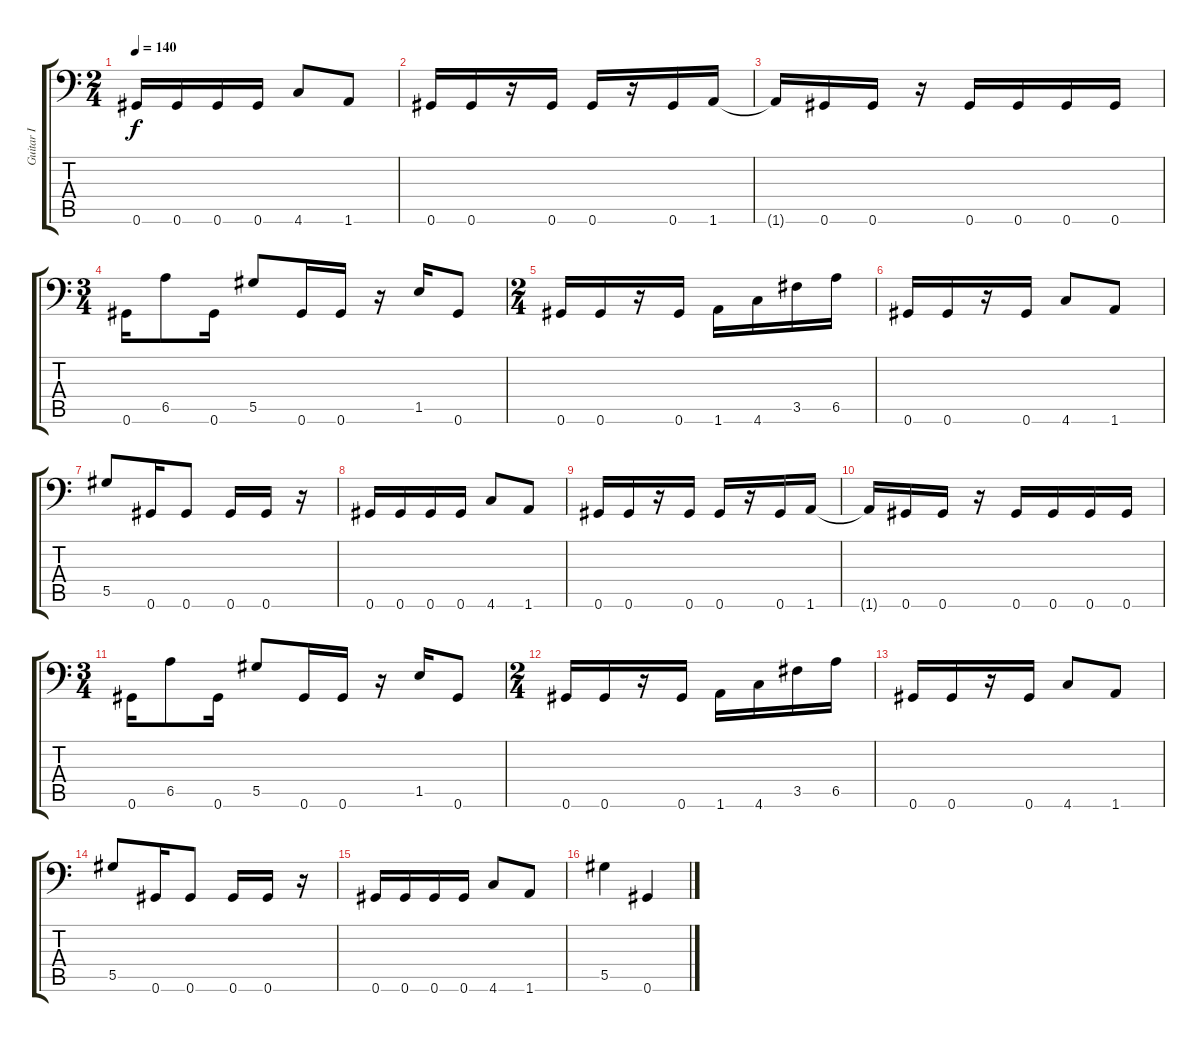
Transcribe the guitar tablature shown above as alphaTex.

\track ("Guitar I" "Guitar I") {instrument distortionguitar}
\staff {score tabs}
\tuning (Bb3 F3 Db3 Ab2 Eb2 Ab1) {hide}
\ts (2 4)
\tempo 140
\clef f4
\ks c
0.6.16{dy f instrument distortionguitar} 0.6.16 0.6.16 0.6.16 4.6.8 1.6.8 |
0.6.16 0.6.16 r.16 0.6.16 0.6.16 r.16 0.6.16 1.6.16 |
1.6{t}.16 0.6.16 0.6.16 r.16 0.6.16 0.6.16 0.6.16 0.6.16 |
\ts (3 4)
0.6.16 6.5.8 0.6.16 5.5.8 0.6.16 0.6.16 r.16 1.5.16 0.6.8 |
\ts (2 4)
0.6.16 0.6.16 r.16 0.6.16 1.6.16 4.6.16 3.5.16 6.5.16 |
0.6.16 0.6.16 r.16 0.6.16 4.6.8 1.6.8 |
5.5.8 0.6.16 0.6.8 0.6.16 0.6.16 r.16 |
0.6.16 0.6.16 0.6.16 0.6.16 4.6.8 1.6.8 |
0.6.16 0.6.16 r.16 0.6.16 0.6.16 r.16 0.6.16 1.6.16 |
1.6{t}.16 0.6.16 0.6.16 r.16 0.6.16 0.6.16 0.6.16 0.6.16 |
\ts (3 4)
0.6.16 6.5.8 0.6.16 5.5.8 0.6.16 0.6.16 r.16 1.5.16 0.6.8 |
\ts (2 4)
0.6.16 0.6.16 r.16 0.6.16 1.6.16 4.6.16 3.5.16 6.5.16 |
0.6.16 0.6.16 r.16 0.6.16 4.6.8 1.6.8 |
5.5.8 0.6.16 0.6.8 0.6.16 0.6.16 r.16 |
0.6.16 0.6.16 0.6.16 0.6.16 4.6.8 1.6.8 |
5.5.4 0.6.4
